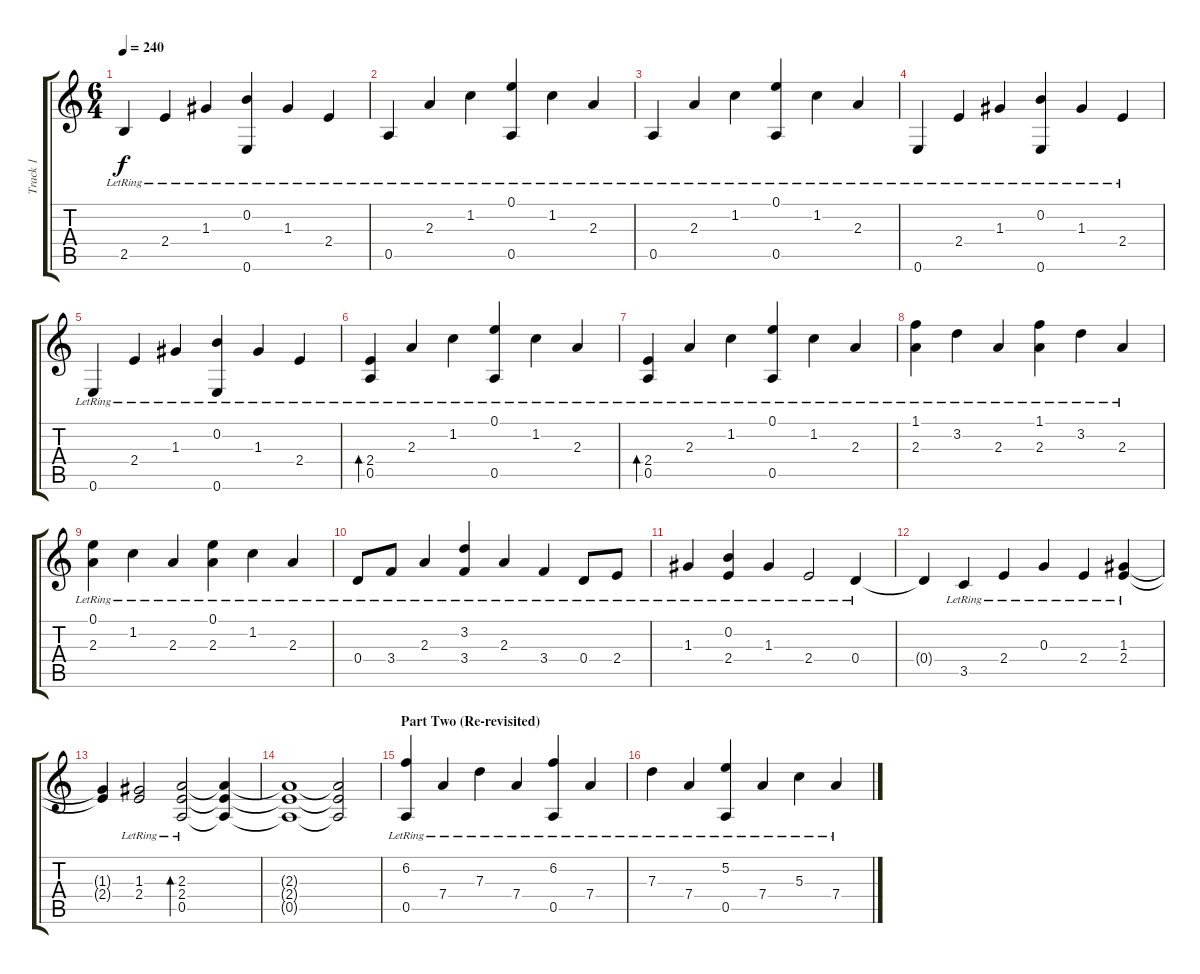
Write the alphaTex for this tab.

\track ("Track 1" "Track 1") {instrument electricguitarjazz}
\staff {score tabs}
\tuning (E4 B3 G3 D3 A2 E2) {hide}
\ts (6 4)
\tempo 240
\clef g2
\ks c
2.5{lr}.4{dy f} 2.4{lr}.4 1.3{lr}.4 (0.2{lr} 0.6{lr}).4 1.3{lr}.4 2.4{lr}.4 |
0.5{lr}.4 2.3{lr}.4 1.2{lr}.4 (0.1{lr} 0.5{lr}).4 1.2{lr}.4 2.3{lr}.4 |
0.5{lr}.4 2.3{lr}.4 1.2{lr}.4 (0.1{lr} 0.5{lr}).4 1.2{lr}.4 2.3{lr}.4 |
0.6{lr}.4 2.4{lr}.4 1.3{lr}.4 (0.2{lr} 0.6{lr}).4 1.3{lr}.4 2.4{lr}.4 |
0.6{lr}.4 2.4{lr}.4 1.3{lr}.4 (0.2{lr} 0.6{lr}).4 1.3{lr}.4 2.4{lr}.4 |
(2.4{lr} 0.5{lr}).4{bd 240} 2.3{lr}.4 1.2{lr}.4 (0.1{lr} 0.5{lr}).4 1.2{lr}.4 2.3{lr}.4 |
(2.4{lr} 0.5{lr}).4{bd 240} 2.3{lr}.4 1.2{lr}.4 (0.1{lr} 0.5{lr}).4 1.2{lr}.4 2.3{lr}.4 |
(1.1{lr} 2.3{lr}).4 3.2{lr}.4 2.3{lr}.4 (1.1{lr} 2.3{lr}).4 3.2{lr}.4 2.3{lr}.4 |
(0.1{lr} 2.3{lr}).4 1.2{lr}.4 2.3{lr}.4 (0.1{lr} 2.3{lr}).4 1.2{lr}.4 2.3{lr}.4 |
0.4{lr}.8 3.4{lr}.8 2.3{lr}.4 (3.2{lr} 3.4{lr}).4 2.3{lr}.4 3.4{lr}.4 0.4{lr}.8 2.4{lr}.8 |
1.3{lr}.4 (0.2{lr} 2.4{lr}).4 1.3{lr}.4 2.4{lr}.2 0.4{lr}.4 |
0.4{t}.4 3.5{lr}.4 2.4{lr}.4 0.3{lr}.4 2.4{lr}.4 (1.3{lr} 2.4{lr}).4 |
(1.3{t} 2.4{t}).4 (1.3{lr} 2.4{lr}).2 (2.3{lr} 2.4{lr} 0.5{lr}).2{bd 480} (2.3{t} 2.4{t} 0.5{t}).4 |
(2.3{t} 2.4{t} 0.5{t}).1 (2.3{t} 2.4{t} 0.5{t}).2 |
\section ("" "Part Two (Re-revisited)")
(6.2{lr} 0.5{lr}).4 7.4{lr}.4 7.3{lr}.4 7.4{lr}.4 (6.2{lr} 0.5{lr}).4 7.4{lr}.4 |
7.3{lr}.4 7.4{lr}.4 (5.2{lr} 0.5{lr}).4 7.4{lr}.4 5.3{lr}.4 7.4{lr}.4
